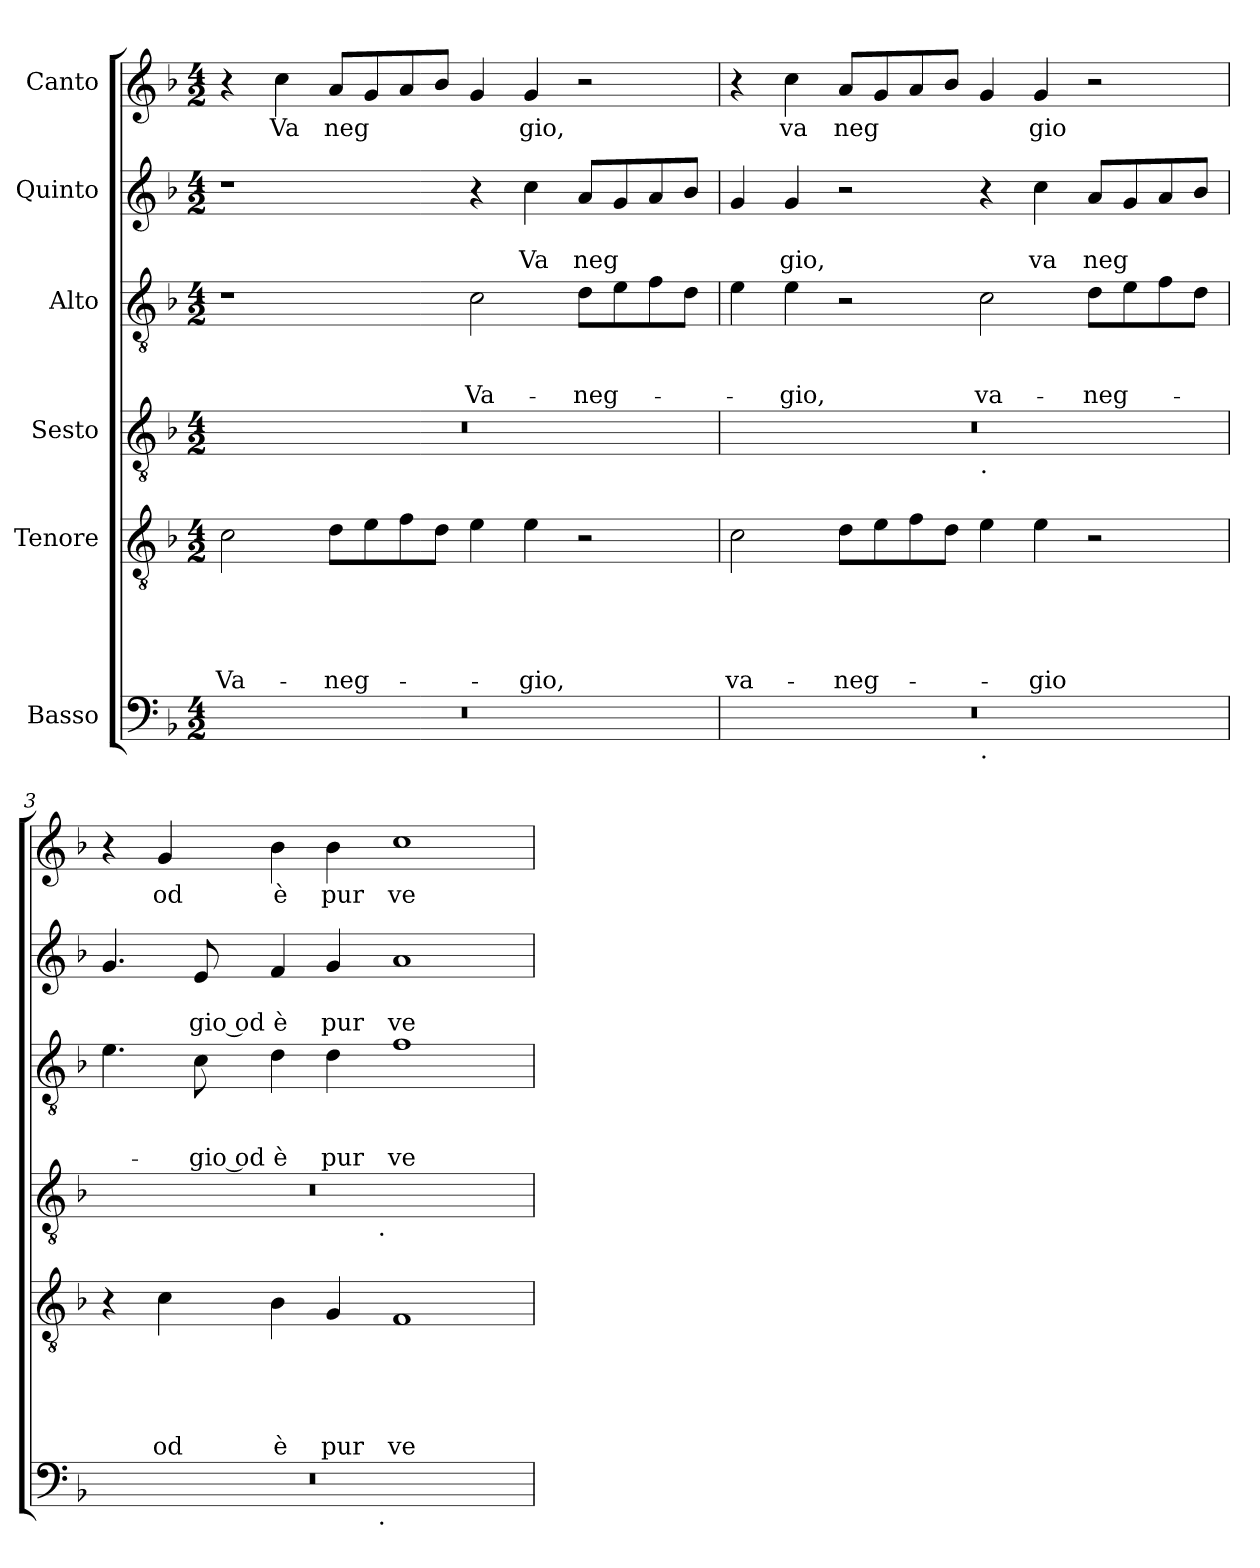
**kern	**kern	**text	**text	**text	**text	**text	**kern	**kern	**text	**text	**text	**kern	**text	**text	**kern	**text
*part6	*part5	*part5	*part5	*part5	*part5	*part5	*part4	*part3	*part3	*part3	*part3	*part2	*part2	*part2	*part1	*part1
*staff6	*staff5	*staff5	*staff5	*staff5	*staff5	*staff5	*staff4	*staff3	*staff3	*staff3	*staff3	*staff2	*staff2	*staff2	*staff1	*staff1
*I"Basso	*I"Tenore	*	*	*	*	*	*I"Sesto	*I"Alto	*	*	*	*I"Quinto	*	*	*I"Canto	*
*clefF4	*clefGv2	*	*	*	*	*	*clefGv2	*clefGv2	*	*	*	*clefG2	*	*	*clefG2	*
*k[b-]	*k[b-]	*	*	*	*	*	*k[b-]	*k[b-]	*	*	*	*k[b-]	*	*	*k[b-]	*
*F:	*F:	*	*	*	*	*	*F:	*F:	*	*	*	*F:	*	*	*F:	*
*M4/2	*M4/2	*	*	*	*	*	*M4/2	*M4/2	*	*	*	*M4/2	*	*	*M4/2	*
=1	=1	=1	=1	=1	=1	=1	=1	=1	=1	=1	=1	=1	=1	=1	=1	=1
!	!	!	!	!	!	!LO:LY:b	!	!	!	!	!	!	!	!	!	!
0r	2c\	.	.	.	.	Va-	0r	1r	.	.	.	1r	.	.	4r	.
!	!	!	!	!	!	!	!	!	!	!	!	!	!	!	!	!LO:LY:b
.	.	.	.	.	.	.	.	.	.	.	.	.	.	.	4cc\	Va
!	!	!	!	!	!	!LO:LY:b	!	!	!	!	!	!	!	!	!	!LO:LY:b
.	8d\L	.	.	.	.	-neg-	.	.	.	.	.	.	.	.	8a/L	neg
.	8e\	.	.	.	.	.	.	.	.	.	.	.	.	.	8g/	.
.	8f\	.	.	.	.	.	.	.	.	.	.	.	.	.	8a/	.
.	8d\J	.	.	.	.	.	.	.	.	.	.	.	.	.	8b-/J	.
!	!	!	!	!	!	!	!	!	!	!	!LO:LY:b	!	!	!	!	!
.	4e\	.	.	.	.	.	.	2c\	.	.	Va-	4r	.	.	4g/	.
!	!	!	!	!	!	!LO:LY:b	!	!	!	!	!	!	!	!LO:LY:b	!	!LO:LY:b
.	4e\	.	.	.	.	-gio,	.	.	.	.	.	4cc\	.	Va	4g/	gio,
!	!	!	!	!	!	!	!	!	!	!	!LO:LY:b	!	!	!LO:LY:b	!	!
.	2r	.	.	.	.	.	.	8d\L	.	.	-neg-	8a/L	.	neg	2r	.
.	.	.	.	.	.	.	.	8e\	.	.	.	8g/	.	.	.	.
.	.	.	.	.	.	.	.	8f\	.	.	.	8a/	.	.	.	.
.	.	.	.	.	.	.	.	8d\J	.	.	.	8b-/J	.	.	.	.
=2	=2	=2	=2	=2	=2	=2	=2	=2	=2	=2	=2	=2	=2	=2	=2	=2
!	!	!	!	!	!	!LO:LY:b	!	!	!	!	!	!	!	!	!	!
*^	*	*	*	*	*	*	*^	*	*	*	*	*	*	*	*	*
0r	1ryy	2c\	.	.	.	.	va-	0r	1ryy	4e\	.	.	.	4g/	.	.	4r	.
!	!	!	!	!	!	!	!	!	!	!	!	!	!LO:LY:b	!	!	!LO:LY:b	!	!LO:LY:b
.	.	.	.	.	.	.	.	.	.	4e\	.	.	-gio,	4g/	.	gio,	4cc\	va
!	!	!	!	!	!	!	!LO:LY:b	!	!	!	!	!	!	!	!	!	!	!LO:LY:b
.	.	8d\L	.	.	.	.	-neg-	.	.	2r	.	.	.	2r	.	.	8a/L	neg
.	.	8e\	.	.	.	.	.	.	.	.	.	.	.	.	.	.	8g/	.
.	.	8f\	.	.	.	.	.	.	.	.	.	.	.	.	.	.	8a/	.
.	.	8d\J	.	.	.	.	.	.	.	.	.	.	.	.	.	.	8b-/J	.
!	!	!	!	!	!	!	!	!	!LO:TX:b:t=.	!	!	!	!	!	!	!	!	!
!	!LO:TX:b:t=.	!	!	!	!	!	!	!	!	!	!	!	!	!	!	!	!	!
!	!	!	!	!	!	!	!	!	!	!	!	!	!LO:LY:b	!	!	!	!	!
.	1ryy	4e\	.	.	.	.	.	.	1ryy	2c\	.	.	va-	4r	.	.	4g/	.
!	!	!	!	!	!	!	!LO:LY:b	!	!	!	!	!	!	!	!	!LO:LY:b	!	!LO:LY:b
.	.	4e\	.	.	.	.	-gio	.	.	.	.	.	.	4cc\	.	va	4g/	gio
!	!	!	!	!	!	!	!	!	!	!	!	!	!LO:LY:b	!	!	!LO:LY:b	!	!
.	.	2r	.	.	.	.	.	.	.	8d\L	.	.	-neg-	8a/L	.	neg	2r	.
.	.	.	.	.	.	.	.	.	.	8e\	.	.	.	8g/	.	.	.	.
.	.	.	.	.	.	.	.	.	.	8f\	.	.	.	8a/	.	.	.	.
.	.	.	.	.	.	.	.	.	.	8d\J	.	.	.	8b-/J	.	.	.	.
!!LO:PB:g=z
=3	=3	=3	=3	=3	=3	=3	=3	=3	=3	=3	=3	=3	=3	=3	=3	=3	=3	=3
0r	2ryy	4r	.	.	.	.	.	0r	2ryy	4.e\	.	.	.	4.g/	.	.	4r	.
!	!	!	!	!	!	!	!LO:LY:b	!	!	!	!	!	!	!	!	!	!	!LO:LY:b
.	.	4c\	.	.	.	.	od	.	.	.	.	.	.	.	.	.	4g/	od
!	!	!	!	!	!	!	!	!	!	!	!	!	!LO:LY:b:rj	!	!	!LO:LY:b:rj	!	!
.	.	.	.	.	.	.	.	.	.	8c\	.	.	-gio od	8e/	.	gio od	.	.
!	!	!	!	!	!	!	!LO:LY:b	!	!	!	!	!	!LO:LY:b	!	!	!LO:LY:b	!	!LO:LY:b
.	4...ryy	4B-\	.	.	.	.	è	.	4...ryy	4d\	.	.	è	4f/	.	è	4b-\	è
!	!	!	!	!	!	!	!LO:LY:b	!	!	!	!	!	!LO:LY:b	!	!	!LO:LY:b	!	!LO:LY:b
.	.	4G/	.	.	.	.	pur	.	.	4d\	.	.	pur	4g/	.	pur	4b-\	pur
!	!	!	!	!	!	!	!	!	!LO:TX:b:t=.	!	!	!	!	!	!	!	!	!
!	!LO:TX:b:t=.	!	!	!	!	!	!	!	!	!	!	!	!	!	!	!	!	!
.	1ryy	.	.	.	.	.	.	.	1ryy	.	.	.	.	.	.	.	.	.
!	!	!	!	!	!	!	!LO:LY:b	!	!	!	!	!	!LO:LY:b	!	!	!LO:LY:b	!	!LO:LY:b
.	.	1F	.	.	.	.	ve	.	.	1f	.	.	ve	1a	.	ve-	1cc	ve
.	32ryy	.	.	.	.	.	.	.	32ryy	.	.	.	.	.	.	.	.	.
*v	*v	*	*	*	*	*	*	*v	*v	*	*	*	*	*	*	*	*	*
=	=	=	=	=	=	=	=	=	=	=	=	=	=	=	=	=
*-	*-	*-	*-	*-	*-	*-	*-	*-	*-	*-	*-	*-	*-	*-	*-	*-
